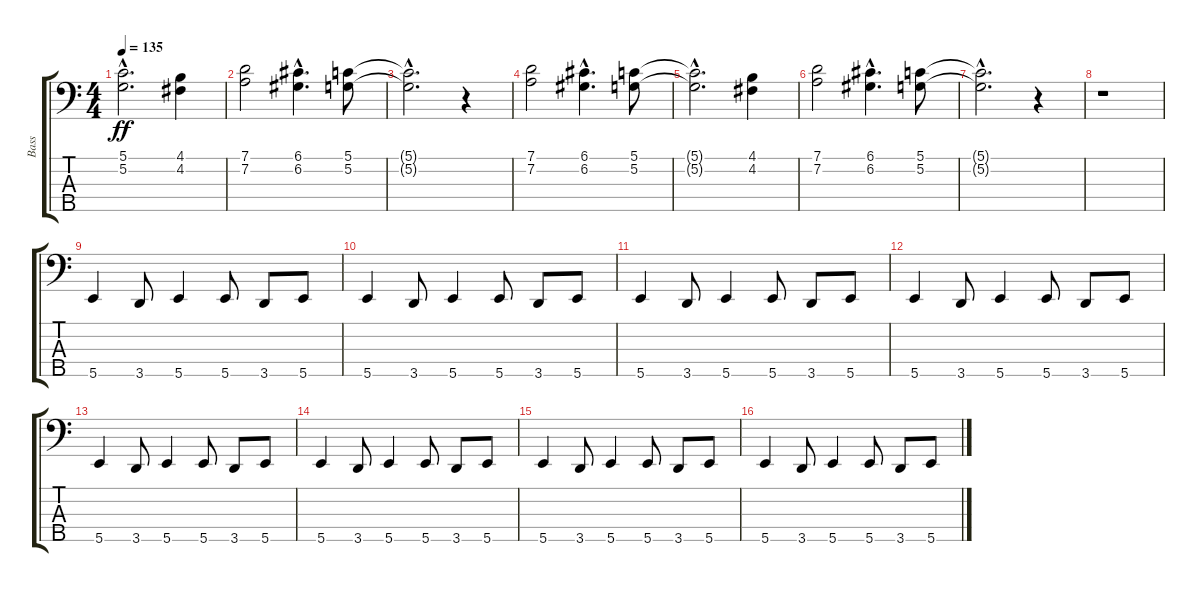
\track ("Bass" "Bass") {instrument electricbasspick}
\staff {score tabs}
\tuning (G2 D2 A1 E1 B0) {hide}
\ts (4 4)
\tempo 135
\clef f4
\ks c
(5.1{hac t} 5.2{hac t}).2{d dy ff} (4.1 4.2).4 |
(7.1 7.2).2 (6.1{hac} 6.2{hac}).4{d} (5.1 5.2).8 |
(5.1{hac t} 5.2{hac t}).2{d} r.4 |
(7.1 7.2).2 (6.1{hac} 6.2{hac}).4{d} (5.1 5.2).8 |
(5.1{hac t} 5.2{hac t}).2{d} (4.1 4.2).4 |
(7.1 7.2).2 (6.1{hac} 6.2{hac}).4{d} (5.1 5.2).8 |
(5.1{hac t} 5.2{hac t}).2{d} r.4 |
r.1 |
5.5.4{volume 16} 3.5.8 5.5.4 5.5.8 3.5.8 5.5.8 |
5.5.4 3.5.8 5.5.4 5.5.8 3.5.8 5.5.8 |
5.5.4 3.5.8 5.5.4 5.5.8 3.5.8 5.5.8 |
5.5.4 3.5.8 5.5.4 5.5.8 3.5.8 5.5.8 |
5.5.4 3.5.8 5.5.4 5.5.8 3.5.8 5.5.8 |
5.5.4 3.5.8 5.5.4 5.5.8 3.5.8 5.5.8 |
5.5.4 3.5.8 5.5.4 5.5.8 3.5.8 5.5.8 |
5.5.4 3.5.8 5.5.4 5.5.8 3.5.8 5.5.8
